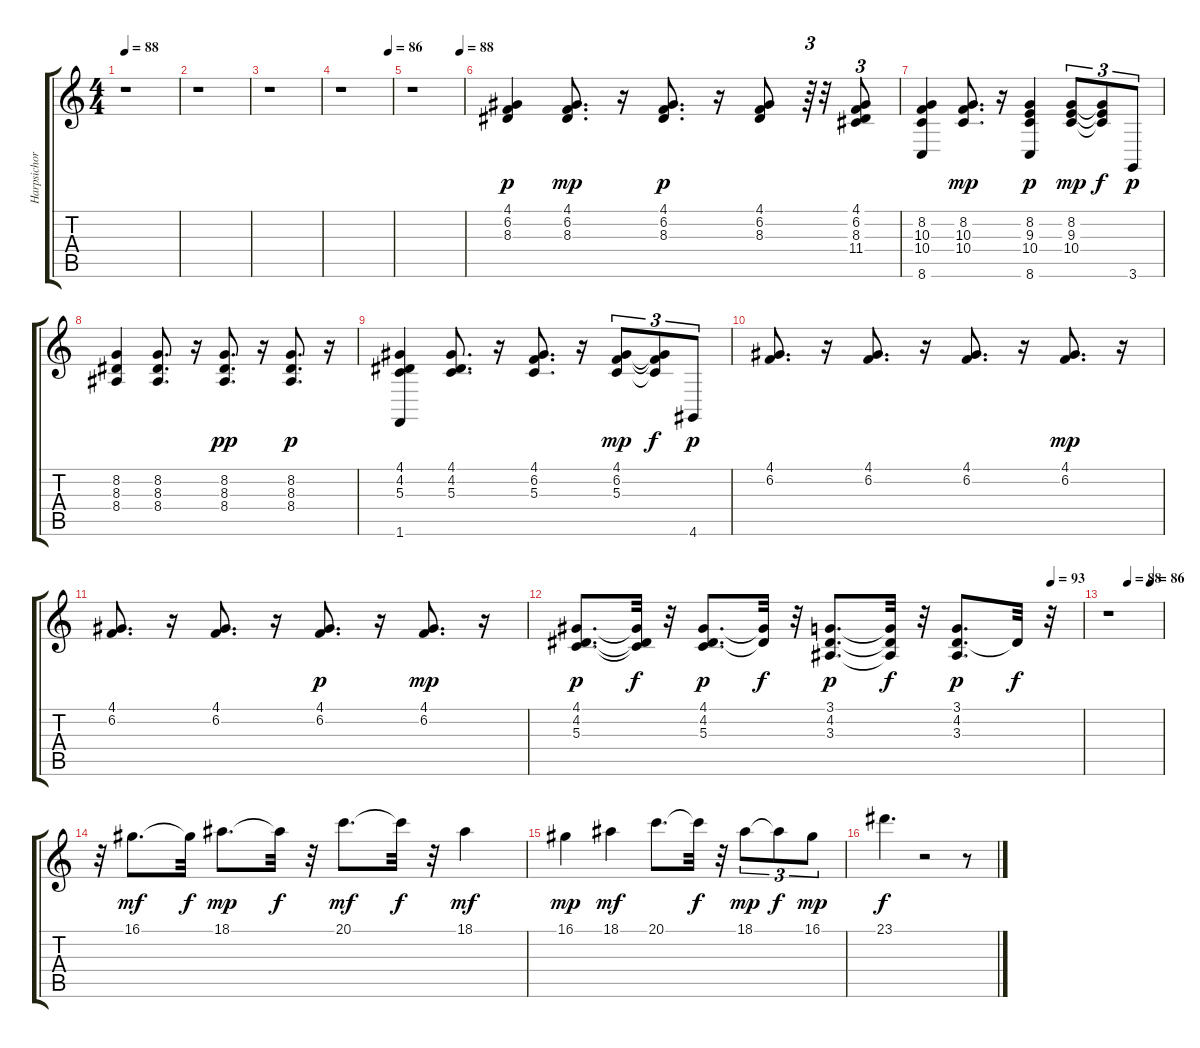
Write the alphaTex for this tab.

\track ("Harpsichord" "Harpsichor") {instrument harpsichord}
\staff {score tabs}
\tuning (E4 B3 G3 D3 A2 E2) {hide}
\ts (4 4)
\tempo 88
\clef g2
\ks c
r.1{dy mf} |
r.1 |
r.1 |
\tempo (86 0.9375)
r.1 |
\tempo (88 0.9375)
r.1 |
(4.1 6.2 8.3).4{dy p} (4.1 6.2 8.3).8{d dy mp} r.16 (4.1 6.2 8.3).8{d dy p} r.16 (4.1 6.2 8.3).8 r.64{tu (3 2)} r.32 (4.1 6.2 8.3 11.4).8{tu (3 2)} |
(8.2 10.3 10.4 8.6).4 (8.2 10.3 10.4).8{d dy mp} r.16 (8.2 9.3 10.4 8.6).4{dy p} (8.2 9.3 10.4).8{tu (3 2) dy mp} (8.2{t} 9.3{t} 10.4{t}).8{tu (3 2) dy f} 3.6.8{tu (3 2) dy p} |
(8.2 8.3 8.4).4 (8.2 8.3 8.4).8{d} r.16 (8.2 8.3 8.4).8{d dy pp} r.16 (8.2 8.3 8.4).8{d dy p} r.16 |
(4.1 4.2 5.3 1.6).4 (4.1 4.2 5.3).8{d} r.16 (4.1 6.2 5.3).8{d} r.16 (4.1 6.2 5.3).8{tu (3 2) dy mp} (4.1{t} 6.2{t} 5.3{t}).8{tu (3 2) dy f} 4.6.8{tu (3 2) dy p} |
(4.1 6.2).8{d} r.16 (4.1 6.2).8{d} r.16 (4.1 6.2).8{d} r.16 (4.1 6.2).8{d dy mp} r.16 |
(4.1 6.2).8{d} r.16 (4.1 6.2).8{d} r.16 (4.1 6.2).8{d dy p} r.16 (4.1 6.2).8{d dy mp} r.16 |
\tempo (93 0.9375)
(4.1 4.2 5.3).8{d dy p} (4.1{t} 4.2{t} 5.3{t}).32{dy f} r.32 (4.1 4.2 5.3).8{d dy p} (4.1{t} 4.2{t}).32{dy f} r.32 (3.1 4.2 3.3).8{d dy p} (3.1{t} 4.2{t} 3.3{t}).32{dy f} r.32 (3.1 4.2 3.3).8{d dy p} 4.2{t}.32{dy f} r.32 |
\tempo (88 0.3645833333333333)
\tempo (86 0.78125)
r.1 |
r.32 16.1.8{d dy mf} 16.1{t}.32{dy f} 18.1.8{d dy mp} 18.1{t}.32{dy f} r.32 20.1.8{d dy mf} 20.1{t}.32{dy f} r.32 18.1.4{dy mf} |
16.1.4{dy mp} 18.1.4{dy mf} 20.1.8{d} 20.1{t}.32{dy f} r.32 18.1.8{tu (3 2) dy mp} 18.1{t}.8{tu (3 2) dy f} 16.1.8{tu (3 2) dy mp} |
23.1.4{d dy f} r.2 r.8
